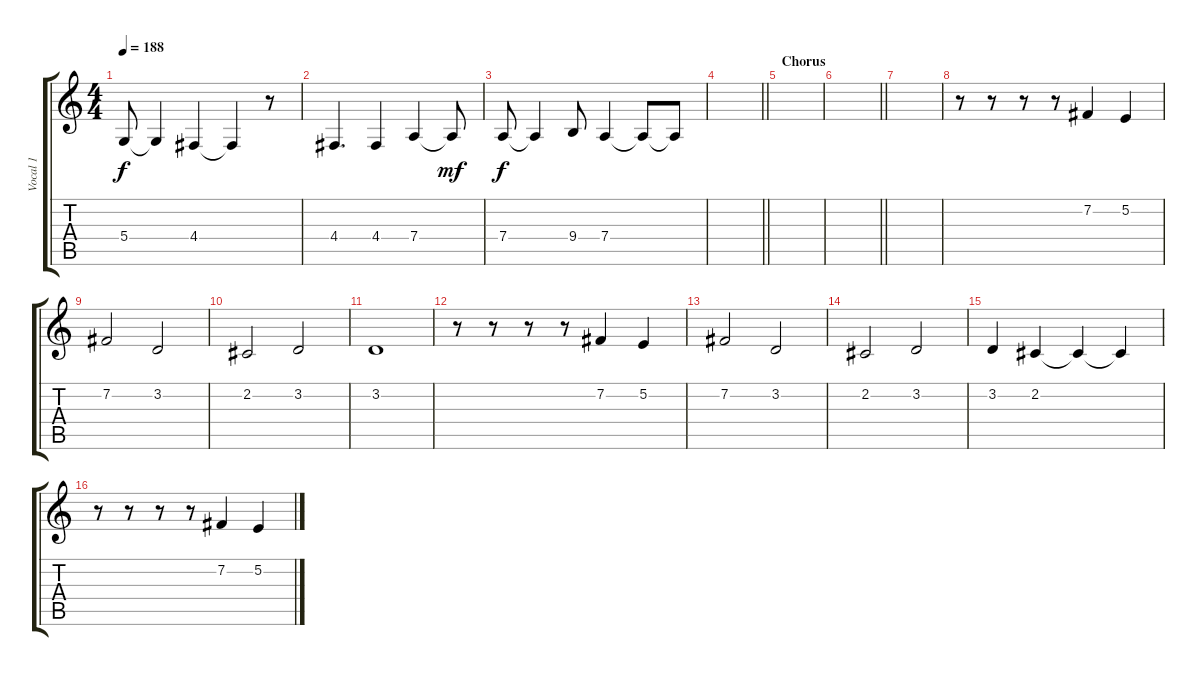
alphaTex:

\track ("Vocal 1" "Vocal 1") {instrument clarinet}
\staff {score tabs}
\tuning (E4 B3 G3 D3 A2 E2) {hide}
\ts (4 4)
\tempo 188
\clef g2
\ks c
5.4.8{dy f} 5.4{t}.4 4.4.4 4.4{t}.4 r.8 |
4.4.4{d} 4.4.4 7.4.4 7.4{t}.8{dy mf} |
7.4.8{dy f} 7.4{t}.4 9.4.8 7.4.4 7.4{t}.8 7.4{t}.8 |
\barLineRight lightlight
|
\section ("" "Chorus")
|
\barLineRight lightlight
|
|
r.8 r.8 r.8 r.8 7.2.4 5.2.4 |
7.2.2 3.2.2 |
2.2.2 3.2.2 |
3.2.1 |
r.8 r.8 r.8 r.8 7.2.4 5.2.4 |
7.2.2 3.2.2 |
2.2.2 3.2.2 |
3.2.4 2.2.4 2.2{t}.4 2.2{t}.4 |
r.8 r.8 r.8 r.8 7.2.4 5.2.4
